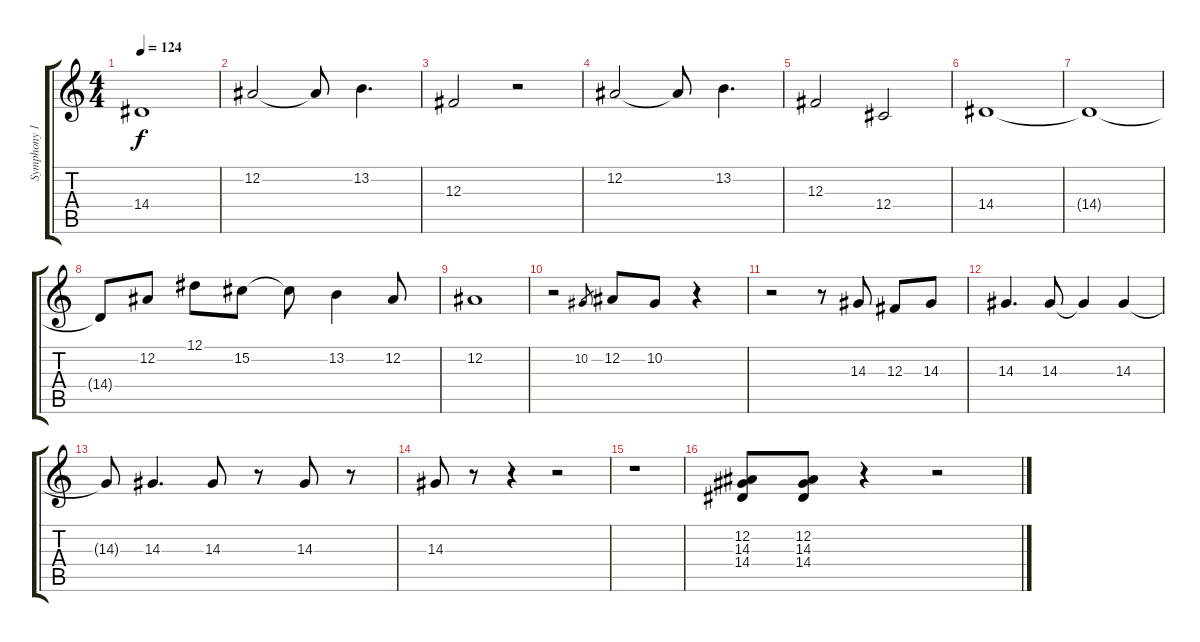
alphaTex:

\track ("Symphony 1" "Symphony 1") {instrument stringensemble1}
\staff {score tabs}
\tuning (Eb4 Bb3 Gb3 Db3 Ab2 Eb2) {hide}
\ts (4 4)
\tempo 124
\clef g2
\ks c
14.4{t}.1{dy f} |
12.2.2 12.2{t}.8 13.2.4{d} |
12.3.2 r.2 |
12.2.2 12.2{t}.8 13.2.4{d} |
12.3.2 12.4.2 |
14.4.1 |
14.4{t}.1 |
14.4{t}.8 12.2.8 12.1.8 15.2.8 15.2{t}.8 13.2.4 12.2.8 |
12.2.1 |
r.2 10.2.8{gr} 12.2.8 10.2.8 r.4 |
r.2 r.8 14.3.8 12.3.8 14.3.8 |
14.3.4{d} 14.3.8 14.3{t}.4 14.3.4 |
14.3{t}.8 14.3.4{d} 14.3.8 r.8 14.3.8 r.8 |
14.3.8 r.8 r.4 r.2 |
r.1 |
(12.2 14.3 14.4).8 (12.2 14.3 14.4).8 r.4 r.2
